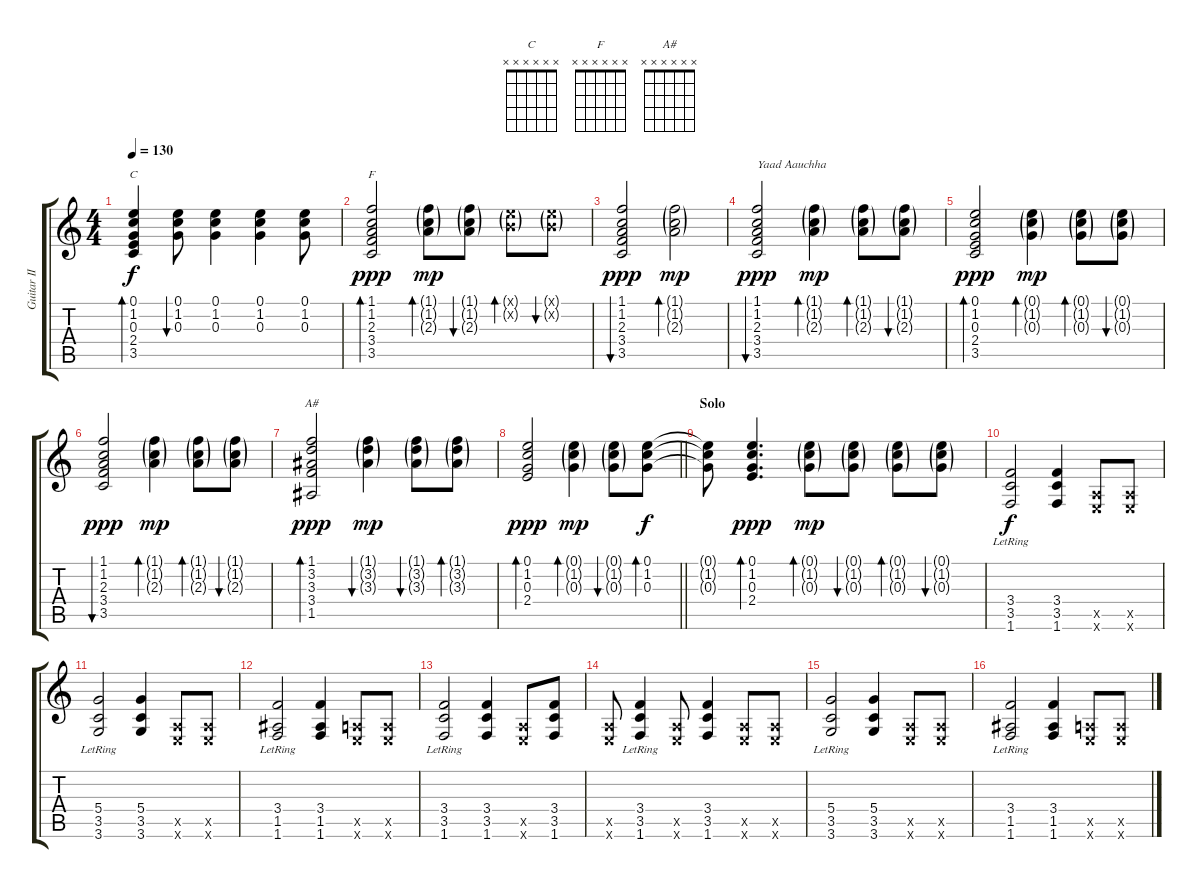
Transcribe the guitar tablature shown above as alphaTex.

\track ("Guitar II" "Guitar II") {instrument acousticguitarsteel}
\staff {score tabs}
\tuning (E4 B3 G3 D3 A2 E2) {hide}
\chord ("C" x x x x x x)
\chord ("F" x x x x x x)
\chord ("A#" x x x x x x)
\ts (4 4)
\tempo 130
\clef g2
\ks c
(0.1 1.2 0.3 2.4 3.5).4{bd 30 ch "C" dy f} (0.1 1.2 0.3).8{bu 30} (0.1 1.2 0.3).4 (0.1 1.2 0.3).4 (0.1 1.2 0.3).8 |
(1.1 1.2 2.3 3.4 3.5).2{bd 120 ch "F" dy ppp} (1.1{g} 1.2{g} 2.3{g}).8{bd 120 dy mp} (1.1{g} 1.2{g} 2.3{g}).8{bu 120} (0.1{g x} 0.2{g x}).8{bd 120} (0.1{g x} 0.2{g x}).8{bu 120} |
(1.1 1.2 2.3 3.4 3.5).2{bu 240 dy ppp} (1.1{g} 1.2{g} 2.3{g}).2{bd 60 dy mp} |
(1.1 1.2 2.3 3.4 3.5).2{bu 240 txt "Yaad Aauchha" dy ppp} (1.1{g} 1.2{g} 2.3{g}).4{bd 60 dy mp} (1.1{g} 1.2{g} 2.3{g}).8{bd 120} (1.1{g} 1.2{g} 2.3{g}).8{bu 120} |
(0.1 1.2 0.3 2.4 3.5).2{bd 30 dy ppp} (0.1{g} 1.2{g} 0.3{g}).4{bd 60 dy mp} (0.1{g} 1.2{g} 0.3{g}).8{bd 120} (0.1{g} 1.2{g} 0.3{g}).8{bu 120} |
(1.1 1.2 2.3 3.4 3.5).2{bu 240 dy ppp} (1.1{g} 1.2{g} 2.3{g}).4{bd 60 dy mp} (1.1{g} 1.2{g} 2.3{g}).8{bd 120} (1.1{g} 1.2{g} 2.3{g}).8{bu 120} |
(1.1 3.2 3.3 3.4 1.5).2{bd 60 ch "A#" dy ppp} (1.1{g} 3.2{g} 3.3{g}).4{bu 60 dy mp} (1.1{g} 3.2{g} 3.3{g}).8{bu 120} (1.1{g} 3.2{g} 3.3{g}).8{bd 120} |
\barLineRight lightlight
(0.1 1.2 0.3 2.4).2{bd 120 dy ppp} (0.1{g} 1.2{g} 0.3{g}).4{bd 120 dy mp} (0.1{g} 1.2{g} 0.3{g}).8{bu 120} (0.1 1.2 0.3).8{bd 120 dy f} |
\section ("" "Solo")
(0.1{t} 1.2{t} 0.3{t}).8 (0.1 1.2 0.3 2.4).4{d bd 120 dy ppp} (0.1{g} 1.2{g} 0.3{g}).8{bd 60 dy mp} (0.1{g} 1.2{g} 0.3{g}).8{bu 120} (0.1{g} 1.2{g} 0.3{g}).8{bd 120} (0.1{g} 1.2{g} 0.3{g}).8{bu 120} |
(3.4{lr} 3.5{lr} 1.6{lr}).2{dy f instrument distortionguitar} (3.4 3.5 1.6).4 (0.5{x} 0.6{x}).8 (0.5{x} 0.6{x}).8 |
(5.4{lr} 3.5{lr} 3.6{lr}).2 (5.4 3.5 3.6).4 (0.5{x} 0.6{x}).8 (0.5{x} 0.6{x}).8 |
(3.4{lr} 1.5{lr} 1.6{lr}).2 (3.4 1.5 1.6).4 (0.5{x} 0.6{x}).8 (0.5{x} 0.6{x}).8 |
(3.4{lr} 3.5{lr} 1.6{lr}).2 (3.4 3.5 1.6).4 (0.5{x} 0.6{x}).8 (3.4 3.5 1.6).8 |
(0.5{x} 0.6{x}).8 (3.4{lr} 3.5{lr} 1.6{lr}).4 (0.5{x} 0.6{x}).8 (3.4 3.5 1.6).4 (0.5{x} 0.6{x}).8 (0.5{x} 0.6{x}).8 |
(5.4{lr} 3.5{lr} 3.6{lr}).2 (5.4 3.5 3.6).4 (0.5{x} 0.6{x}).8 (0.5{x} 0.6{x}).8 |
(3.4{lr} 1.5{lr} 1.6{lr}).2 (3.4 1.5 1.6).4 (0.5{x} 0.6{x}).8 (0.5{x} 0.6{x}).8
